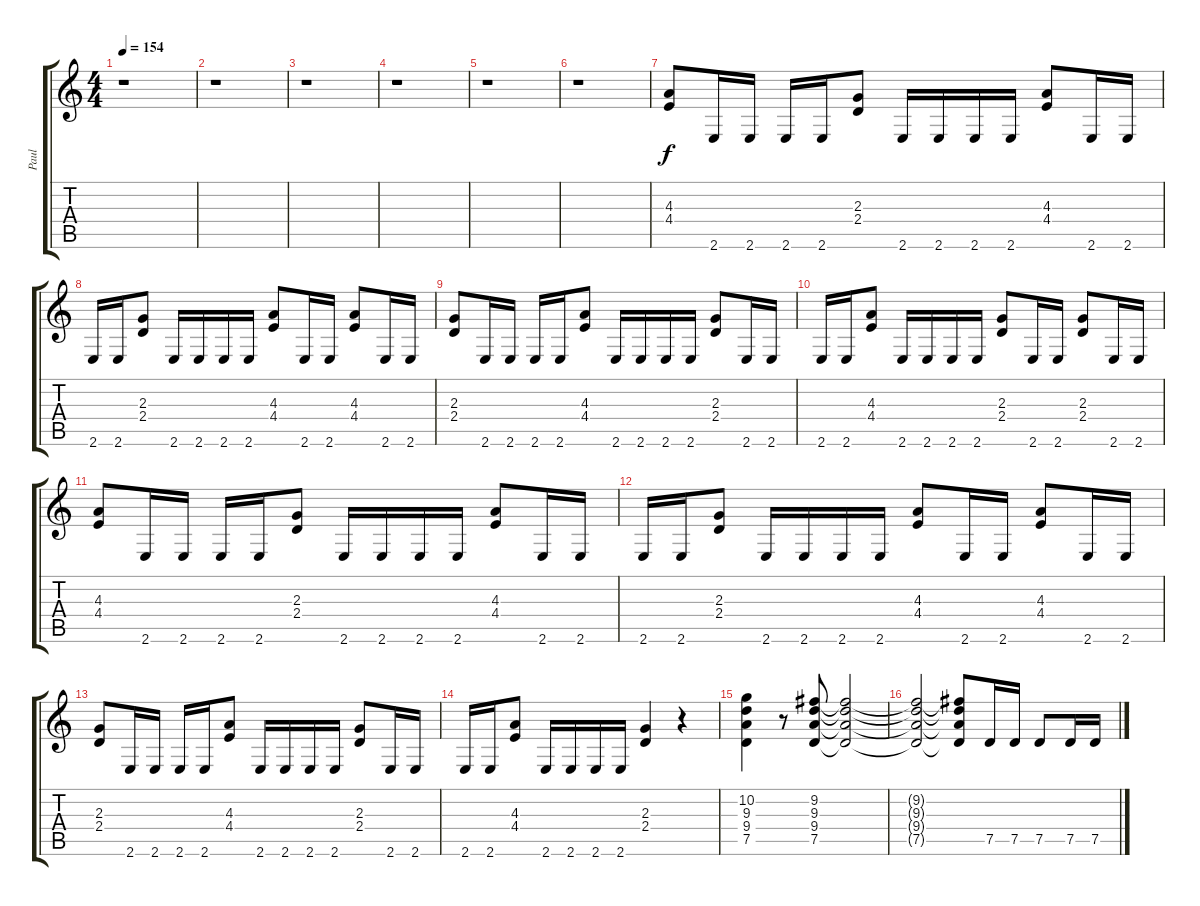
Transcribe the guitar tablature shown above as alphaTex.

\track ("Paul" "Paul") {instrument distortionguitar}
\staff {score tabs}
\tuning (D4 A3 F3 C3 G2 D2) {hide}
\ts (4 4)
\tempo 154
\clef g2
\ks c
r.1{dy f} |
r.1 |
r.1 |
r.1 |
r.1 |
r.1 |
(4.3 4.4).8 2.6.16 2.6.16 2.6.16 2.6.16 (2.3 2.4).8 2.6.16 2.6.16 2.6.16 2.6.16 (4.3 4.4).8 2.6.16 2.6.16 |
2.6.16 2.6.16 (2.3 2.4).8 2.6.16 2.6.16 2.6.16 2.6.16 (4.3 4.4).8 2.6.16 2.6.16 (4.3 4.4).8 2.6.16 2.6.16 |
(2.3 2.4).8 2.6.16 2.6.16 2.6.16 2.6.16 (4.3 4.4).8 2.6.16 2.6.16 2.6.16 2.6.16 (2.3 2.4).8 2.6.16 2.6.16 |
2.6.16 2.6.16 (4.3 4.4).8 2.6.16 2.6.16 2.6.16 2.6.16 (2.3 2.4).8 2.6.16 2.6.16 (2.3 2.4).8 2.6.16 2.6.16 |
(4.3 4.4).8 2.6.16 2.6.16 2.6.16 2.6.16 (2.3 2.4).8 2.6.16 2.6.16 2.6.16 2.6.16 (4.3 4.4).8 2.6.16 2.6.16 |
2.6.16 2.6.16 (2.3 2.4).8 2.6.16 2.6.16 2.6.16 2.6.16 (4.3 4.4).8 2.6.16 2.6.16 (4.3 4.4).8 2.6.16 2.6.16 |
(2.3 2.4).8 2.6.16 2.6.16 2.6.16 2.6.16 (4.3 4.4).8 2.6.16 2.6.16 2.6.16 2.6.16 (2.3 2.4).8 2.6.16 2.6.16 |
2.6.16 2.6.16 (4.3 4.4).8 2.6.16 2.6.16 2.6.16 2.6.16 (2.3 2.4).4 r.4 |
(10.2 9.3 9.4 7.5).4 r.8 (9.2 9.3 9.4 7.5).8 (9.2{t} 9.3{t} 9.4{t} 7.5{t}).2 |
(9.2{t} 9.3{t} 9.4{t} 7.5{t}).2 (9.2{t} 9.3{t} 9.4{t} 7.5{t}).8 7.5.16 7.5.16 7.5.8 7.5.16 7.5.16
